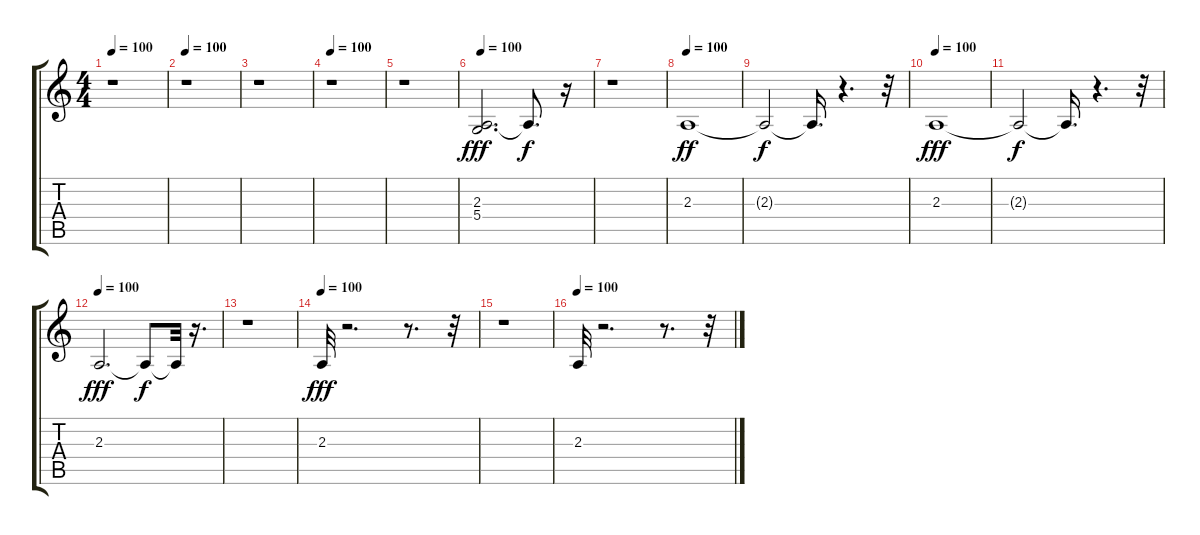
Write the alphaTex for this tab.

\track "" {instrument lead6voice}
\staff {score tabs}
\tuning (E4 B3 G3 D3 A2 E2) {hide}
\ts (4 4)
\tempo 100
\clef g2
\ks c
r.1{dy fff} |
\tempo 100
r.1 |
r.1 |
\tempo 100
r.1 |
r.1 |
\tempo 100
(2.3 5.4).2{d} 2.3{t}.8{d dy f} r.16 |
r.1 |
\tempo 100
2.3.1{dy ff} |
2.3{t}.2{dy f} 2.3{t}.16{d} r.4{d} r.32 |
\tempo 100
2.3.1{dy fff} |
2.3{t}.2{dy f} 2.3{t}.16{d} r.4{d} r.32 |
\tempo 100
2.3.2{d dy fff} 2.3{t}.8{dy f} 2.3{t}.32 r.16{d} |
r.1 |
\tempo 100
2.3.32{dy fff} r.2{d} r.8{d} r.32 |
r.1 |
\tempo 100
2.3.32 r.2{d} r.8{d} r.32
